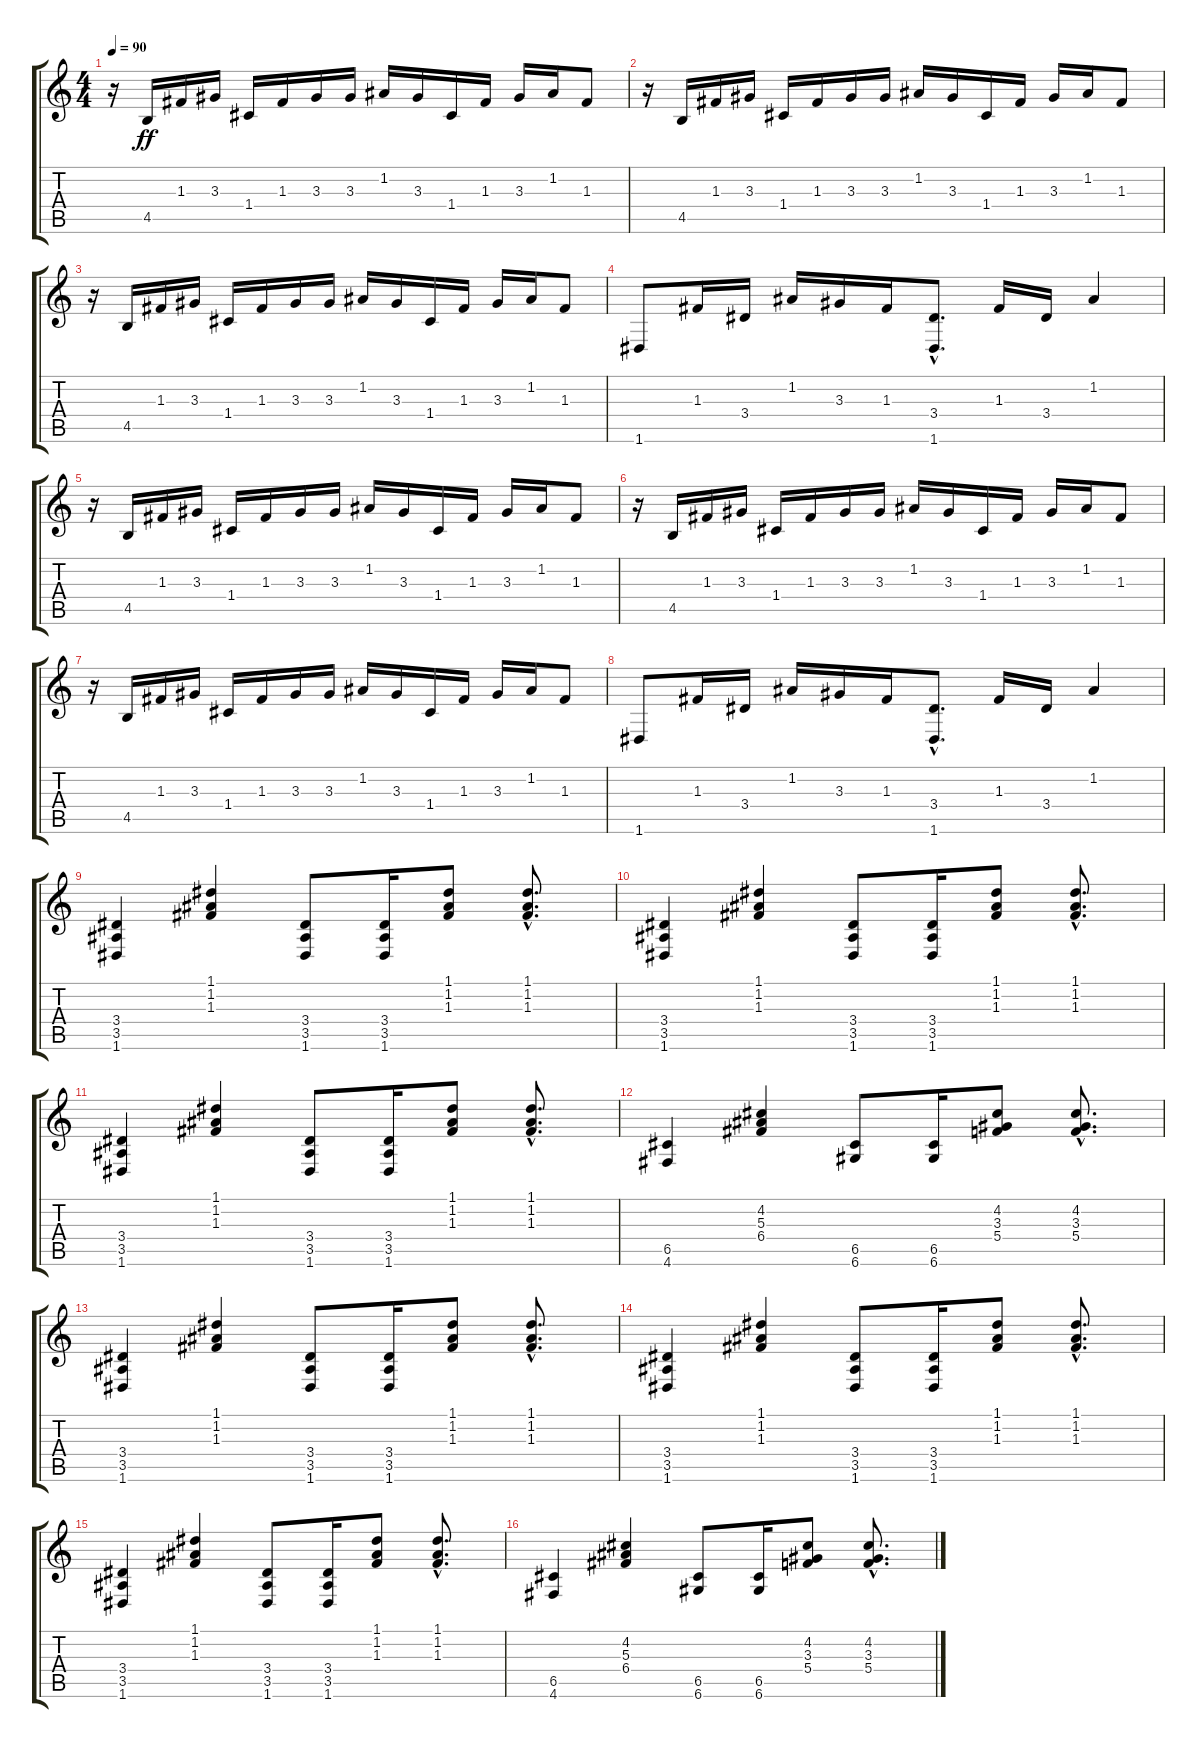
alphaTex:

\track "" {instrument acousticguitarnylon}
\staff {score tabs}
\tuning (D4 A3 F3 C3 G2 D2) {hide}
\ts (4 4)
\tempo 90
\clef g2
\ks c
r.16{dy ff} 4.5.16 1.3.16 3.3.16 1.4.16 1.3.16 3.3.16 3.3.16 1.2.16 3.3.16 1.4.16 1.3.16 3.3.16 1.2.16 1.3.8 |
r.16 4.5.16 1.3.16 3.3.16 1.4.16 1.3.16 3.3.16 3.3.16 1.2.16 3.3.16 1.4.16 1.3.16 3.3.16 1.2.16 1.3.8 |
r.16 4.5.16 1.3.16 3.3.16 1.4.16 1.3.16 3.3.16 3.3.16 1.2.16 3.3.16 1.4.16 1.3.16 3.3.16 1.2.16 1.3.8 |
1.6.8 1.3.16 3.4.16 1.2.16 3.3.16 1.3.16 (3.4{hac} 1.6{hac}).8{d} 1.3.16 3.4.16 1.2.4 |
r.16 4.5.16 1.3.16 3.3.16 1.4.16 1.3.16 3.3.16 3.3.16 1.2.16 3.3.16 1.4.16 1.3.16 3.3.16 1.2.16 1.3.8 |
r.16 4.5.16 1.3.16 3.3.16 1.4.16 1.3.16 3.3.16 3.3.16 1.2.16 3.3.16 1.4.16 1.3.16 3.3.16 1.2.16 1.3.8 |
r.16 4.5.16 1.3.16 3.3.16 1.4.16 1.3.16 3.3.16 3.3.16 1.2.16 3.3.16 1.4.16 1.3.16 3.3.16 1.2.16 1.3.8 |
1.6.8 1.3.16 3.4.16 1.2.16 3.3.16 1.3.16 (3.4{hac} 1.6{hac}).8{d} 1.3.16 3.4.16 1.2.4 |
(3.4 3.5 1.6).4 (1.1 1.2 1.3).4 (3.4 3.5 1.6).8 (3.4 3.5 1.6).16 (1.1 1.2 1.3).8 (1.1{hac} 1.2{hac} 1.3{hac}).8{d} |
(3.4 3.5 1.6).4 (1.1 1.2 1.3).4 (3.4 3.5 1.6).8 (3.4 3.5 1.6).16 (1.1 1.2 1.3).8 (1.1{hac} 1.2{hac} 1.3{hac}).8{d} |
(3.4 3.5 1.6).4 (1.1 1.2 1.3).4 (3.4 3.5 1.6).8 (3.4 3.5 1.6).16 (1.1 1.2 1.3).8 (1.1{hac} 1.2{hac} 1.3{hac}).8{d} |
(6.5 4.6).4 (4.2 5.3 6.4).4 (6.5 6.6).8 (6.5 6.6).16 (4.2 3.3 5.4).8 (4.2{hac} 3.3{hac} 5.4{hac}).8{d} |
(3.4 3.5 1.6).4 (1.1 1.2 1.3).4 (3.4 3.5 1.6).8 (3.4 3.5 1.6).16 (1.1 1.2 1.3).8 (1.1{hac} 1.2{hac} 1.3{hac}).8{d} |
(3.4 3.5 1.6).4 (1.1 1.2 1.3).4 (3.4 3.5 1.6).8 (3.4 3.5 1.6).16 (1.1 1.2 1.3).8 (1.1{hac} 1.2{hac} 1.3{hac}).8{d} |
(3.4 3.5 1.6).4 (1.1 1.2 1.3).4 (3.4 3.5 1.6).8 (3.4 3.5 1.6).16 (1.1 1.2 1.3).8 (1.1{hac} 1.2{hac} 1.3{hac}).8{d} |
(6.5 4.6).4 (4.2 5.3 6.4).4 (6.5 6.6).8 (6.5 6.6).16 (4.2 3.3 5.4).8 (4.2{hac} 3.3{hac} 5.4{hac}).8{d}
